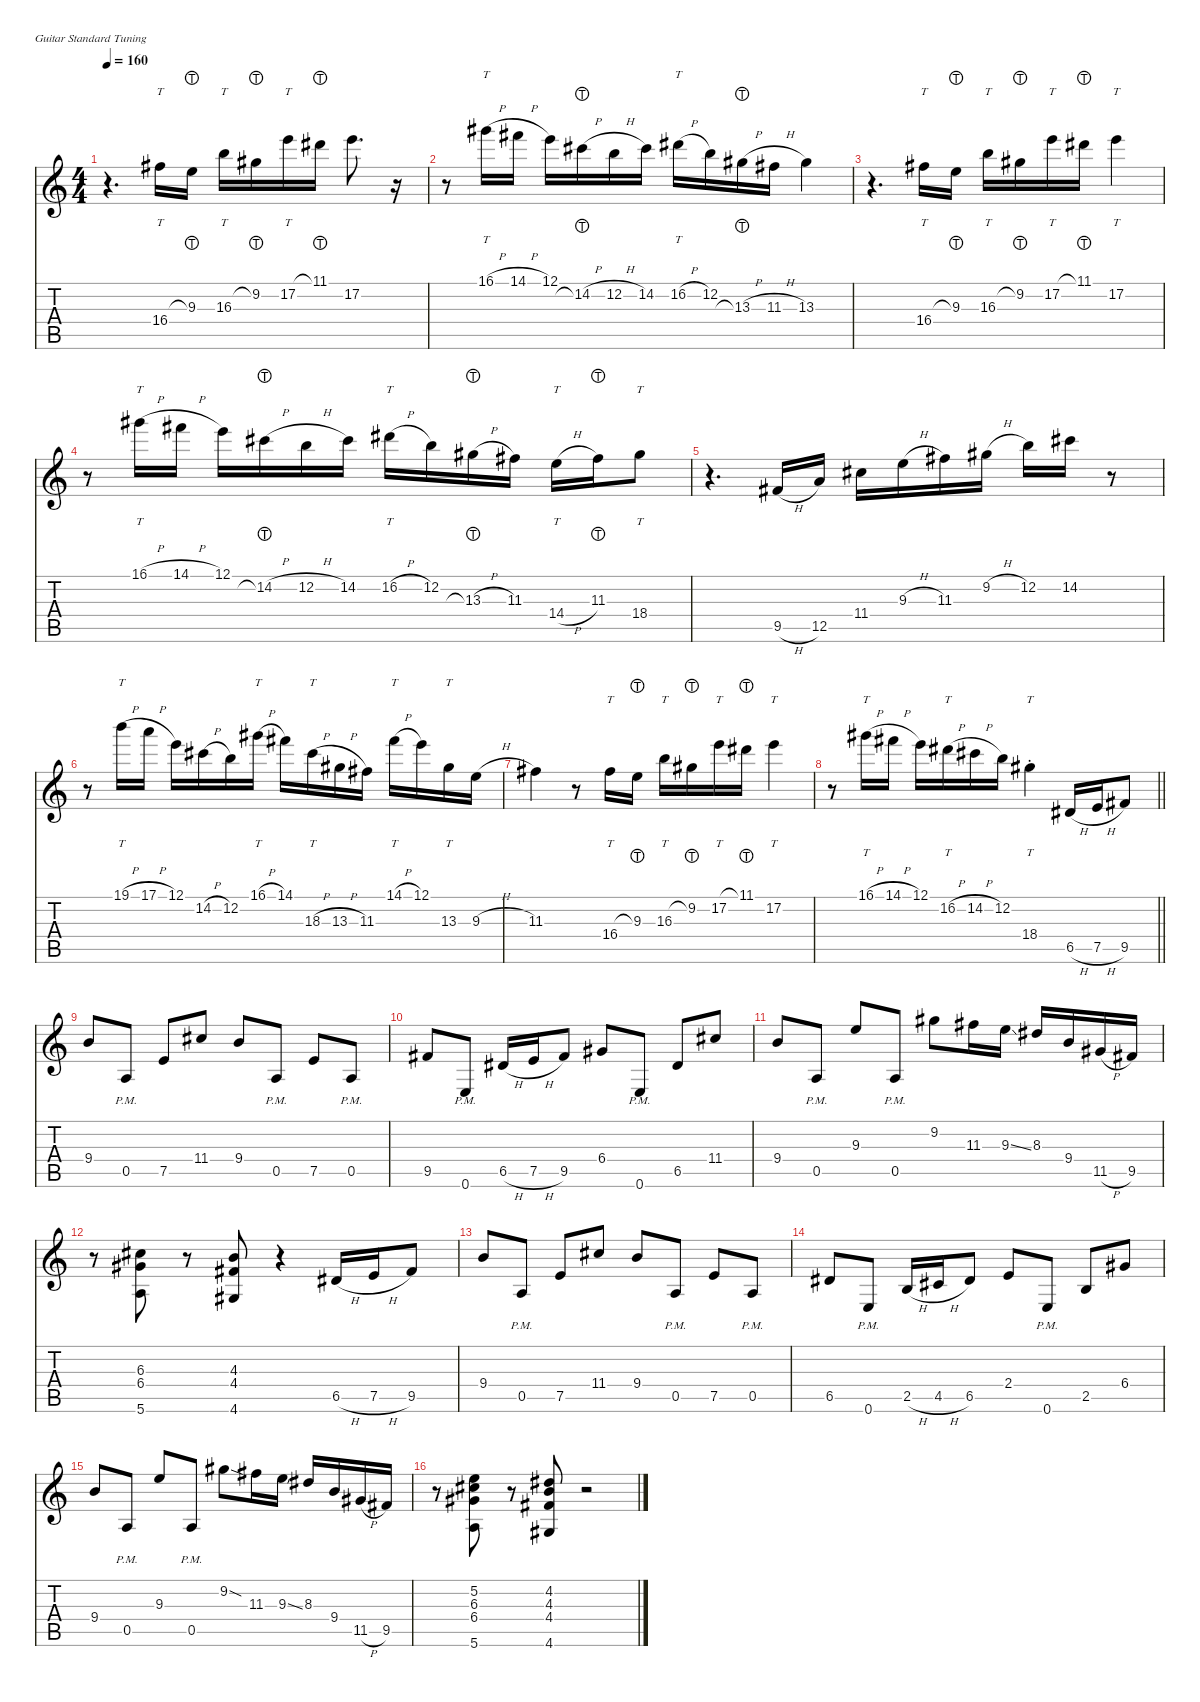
\defaultSystemsLayout 4
\hideDynamics
\bracketExtendMode nobrackets
\singleTrackTrackNamePolicy hidden
\multiTrackTrackNamePolicy hidden
\firstSystemTrackNameMode fullname
\firstSystemTrackNameOrientation horizontal
\otherSystemsTrackNameOrientation horizontal
\track ("Distortion 1 /Lead" "od.guit.") {instrument overdrivenguitar}
\staff {score tabs}
\tuning (E4 B3 G3 D3 A2 E2)
\ts (4 4)
\beaming (8 2 2 2 2)
\tempo 160
\clef g2
\ks c
r.4{d dy f instrument overdrivenguitar beam Down} 16.4{acc #}.16{tt beam Down} 9.3{lht}.16{beam Down} 16.3.16{tt beam Down} 9.2{lht acc #}.16{beam Down} 17.2.16{tt beam Down} 11.1{lht acc #}.16{beam Down} 17.2.8{d beam Down} r.16{beam Down} |
r.8{beam Down} 16.1{h acc #}.16{tt beam Down} 14.1{h acc #}.16{beam Down} 12.1.16{beam Down} 14.2{h lht acc #}.16{beam Down} 12.2{h}.16{beam Down} 14.2{acc #}.16{beam Down} 16.2{h acc #}.16{tt beam Down} 12.2.16{beam Down} 13.3{h lht acc #}.16{beam Down} 11.3{h acc #}.16{beam Down} 13.3{acc #}.4{beam Down} |
r.4{d beam Down} 16.4{acc #}.16{tt beam Down} 9.3{lht}.16{beam Down} 16.3.16{tt beam Down} 9.2{lht acc #}.16{beam Down} 17.2.16{tt beam Down} 11.1{lht acc #}.16{beam Down} 17.2.4{tt beam Down} |
r.8{beam Down} 16.1{h acc #}.16{tt beam Down} 14.1{h acc #}.16{beam Down} 12.1.16{beam Down} 14.2{h lht acc #}.16{beam Down} 12.2{h}.16{beam Down} 14.2{acc #}.16{beam Down} 16.2{h acc #}.16{tt beam Down} 12.2.16{beam Down} 13.3{h lht acc #}.16{beam Down} 11.3{acc #}.16{beam Down} 14.4{h}.16{tt beam Down} 11.3{lht acc #}.16{beam Down} 18.4{acc #}.8{tt beam Down} |
r.4{d beam Down} 9.5{h acc #}.16{beam Up} 12.5.16{beam Up} 11.4{acc #}.16{beam Down} 9.3{h}.16{beam Down} 11.3{acc #}.16{beam Down} 9.2{h acc #}.16{beam Down} 12.2.16{beam Down} 14.2{acc #}.16{beam Down} r.8{beam Down} |
r.8{beam Down} 19.1{h}.16{tt beam Down} 17.1{h}.16{beam Down} 12.1.16{beam Down} 14.2{h acc #}.16{beam Down} 12.2.16{beam Down} 16.1{h acc #}.16{tt beam Down} 14.1{acc #}.16{beam Down} 18.3{h acc #}.16{tt beam Down} 13.3{h acc #}.16{beam Down} 11.3{acc #}.16{beam Down} 14.1{h acc #}.16{tt beam Down} 12.1.16{beam Down} 13.3{acc #}.16{tt beam Down} 9.3{h}.16{beam Down} |
11.3{acc #}.4{beam Down} r.8{beam Down} 16.4{acc #}.16{tt beam Down} 9.3{lht}.16{beam Down} 16.3.16{tt beam Down} 9.2{lht acc #}.16{beam Down} 17.2.16{tt beam Down} 11.1{lht acc #}.16{beam Down} 17.2.4{tt beam Down} |
\barLineRight lightlight
r.8{beam Down} 16.1{h acc #}.16{tt beam Down} 14.1{h acc #}.16{beam Down} 12.1.16{beam Down} 16.2{h acc #}.16{tt beam Down} 14.2{h acc #}.16{beam Down} 12.2.16{beam Down} 18.4{st acc #}.4{tt beam Down} 6.5{h acc #}.16{beam Up} 7.5{h}.16{beam Up} 9.5{acc #}.8{beam Up} |
9.4.8{beam Up} 0.5{pm}.8{beam Up} 7.5.8{beam Up} 11.4{acc #}.8{beam Up} 9.4.8{beam Up} 0.5{pm}.8{beam Up} 7.5.8{beam Up} 0.5{pm}.8{beam Up} |
9.5{acc #}.8{beam Up} 0.6{pm}.8{beam Up} 6.5{h acc #}.16{beam Up} 7.5{h}.16{beam Up} 9.5{acc #}.8{beam Up} 6.4{acc #}.8{beam Up} 0.6{pm}.8{beam Up} 6.5{acc #}.8{beam Up} 11.4{acc #}.8{beam Up} |
9.4.8{beam Up} 0.5{pm}.8{beam Up} 9.3.8{beam Up} 0.5{pm}.8{beam Up} 9.2{acc #}.8{beam Down} 11.3{acc #}.16{beam Down} 9.3{ss}.16{beam Down} 8.3{acc #}.16{beam Up} 9.4.16{beam Up} 11.5{h acc #}.16{beam Up} 9.5{acc #}.16{beam Up} |
r.8{beam Down} (6.3{acc #} 6.4{acc #} 5.6).8{beam Up} r.8{beam Up} (4.3 4.4{acc #} 4.6{acc #}).8{beam Up} r.4{beam Up} 6.5{h acc #}.16{beam Up} 7.5{h}.16{beam Up} 9.5{acc #}.8{beam Up} |
9.4.8{beam Up} 0.5{pm}.8{beam Up} 7.5.8{beam Up} 11.4{acc #}.8{beam Up} 9.4.8{beam Up} 0.5{pm}.8{beam Up} 7.5.8{beam Up} 0.5{pm}.8{beam Up} |
6.5{acc #}.8{beam Up} 0.6{pm}.8{beam Up} 2.5{h}.16{beam Up} 4.5{h acc #}.16{beam Up} 6.5{acc #}.8{beam Up} 2.4.8{beam Up} 0.6{pm}.8{beam Up} 2.5.8{beam Up} 6.4{acc #}.8{beam Up} |
9.4.8{beam Up} 0.5{pm}.8{beam Up} 9.3.8{beam Up} 0.5{pm}.8{beam Up} 9.2{sod acc #}.8{beam Down} 11.3{acc #}.16{beam Down} 9.3{ss}.16{beam Down} 8.3{acc #}.16{beam Up} 9.4.16{beam Up} 11.5{h acc #}.16{beam Up} 9.5{acc #}.16{beam Up} |
r.8{beam Down} (5.2 6.3{acc #} 6.4{acc #} 5.6).8{beam Up} r.8{beam Up} (4.2{acc #} 4.3 4.4{acc #} 4.6{acc #}).8{beam Up} r.2{beam Up}
